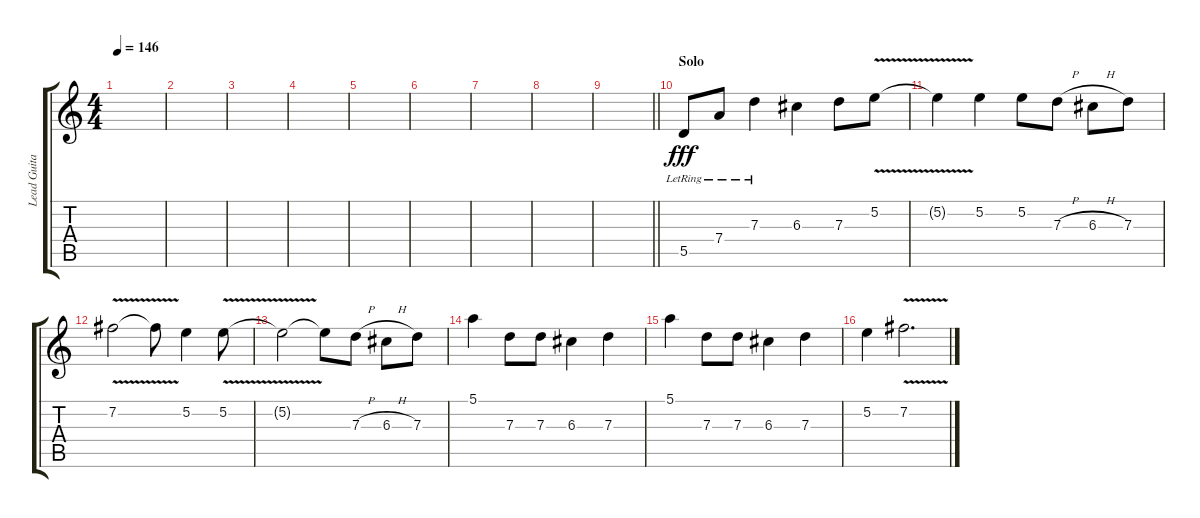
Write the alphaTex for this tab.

\track ("Lead Guitar II" "Lead Guita") {instrument distortionguitar}
\staff {score tabs}
\tuning (E4 B3 G3 D3 A2 E2) {hide}
\ts (4 4)
\tempo 146
\clef g2
\ks c
|
|
|
|
|
|
|
|
\barLineRight lightlight
|
\section ("" "Solo")
5.5{lr}.8{dy fff} 7.4{lr}.8 7.3{lr}.4 6.3.4 7.3.8 5.2{v}.8 |
5.2{t}.4 5.2.4 5.2.8 7.3{h}.8 6.3{h}.8 7.3.8 |
7.2{v}.2 7.2{t}.8 5.2.4 5.2{v}.8 |
5.2{t}.2 5.2{t}.8 7.3{h}.8 6.3{h}.8 7.3.8 |
5.1.4 7.3.8 7.3.8 6.3.4 7.3.4 |
5.1.4 7.3.8 7.3.8 6.3.4 7.3.4 |
5.2.4 7.2{v}.2{d}
